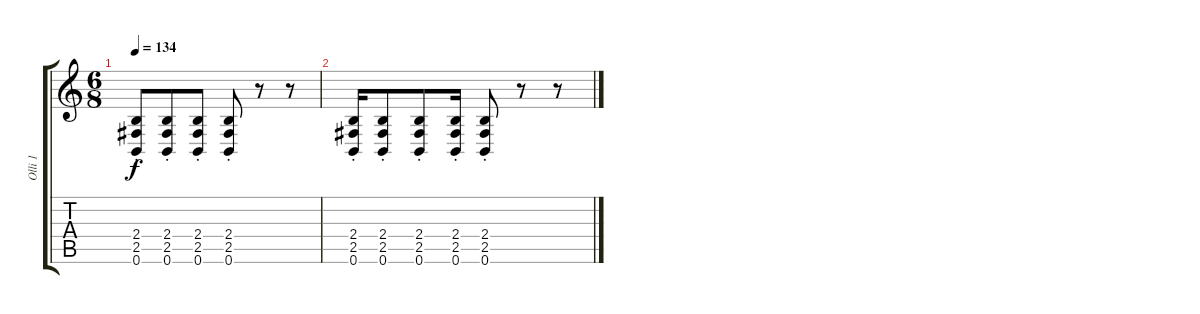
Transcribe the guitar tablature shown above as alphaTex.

\track ("Olli 1" "Olli 1") {instrument distortionguitar}
\staff {score tabs}
\tuning (B3 Gb3 D3 A2 E2 B1) {hide}
\ts (6 8)
\tempo 134
\clef g2
\ks c
(2.4{st} 2.5{st} 0.6{st}).8{dy f} (2.4 2.5{st} 0.6).8 (2.4 2.5{st} 0.6).8 (2.4 2.5{st} 0.6).8 r.8 r.8 |
(2.4 2.5{st} 0.6).16 (2.4 2.5{st} 0.6).8 (2.4 2.5{st} 0.6).8 (2.4 2.5{st} 0.6).16 (2.4 2.5{st} 0.6).8 r.8 r.8
